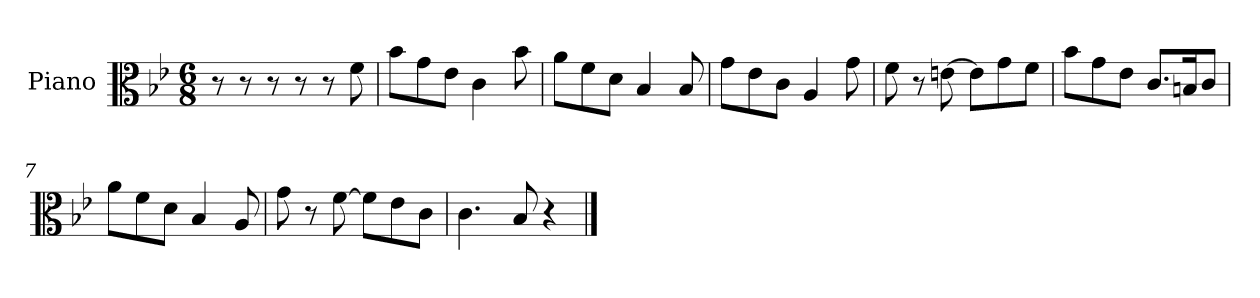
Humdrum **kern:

**kern
*part1
*staff1
*I"Piano
*I'Pno
*clefC3
*k[b-e-]
*B-:
*M6/8
=1
8r
8r
8r
8r
8r
8f\
=2
8b-\L
8g\
8e-\J
4c\
8b-\
=3
8a\L
8f\
8d\J
4B-/
8B-/
=4
8g\L
8e-\
8c\J
4A/
8g\
=5
8f\
8r
[8en\
8e\L]
8g\
8f\J
=6
8b-\L
8g\
8e-\J
8.c/L
16Bn/K
8c/J
=7
8a\L
8f\
8d\J
4B-/
8A/
=8
8g\
8r
[8f\
8f\L]
8e-\
8c\J
=9
4.c\
8B-/
4r
==
*-
